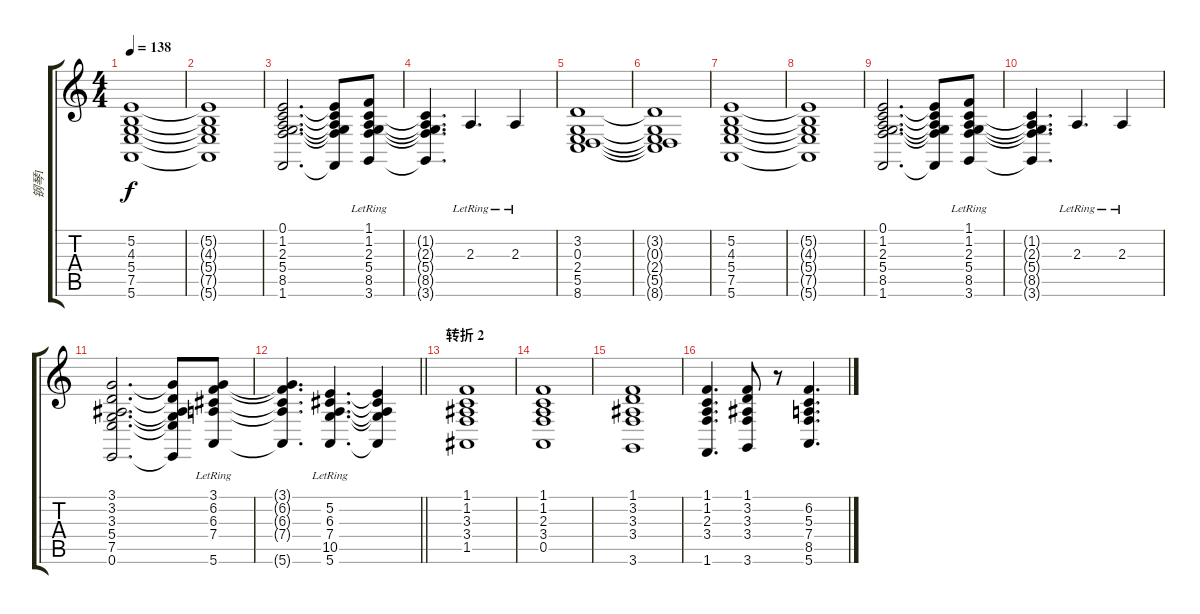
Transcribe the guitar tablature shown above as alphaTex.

\track ("钢琴1" "钢琴1") {instrument acousticgrandpiano}
\staff {score tabs}
\tuning (E4 B3 G3 D3 A2 E2) {hide}
\ts (4 4)
\tempo 138
\clef g2
\ks c
(5.2 4.3 5.4 7.5 5.6).1{dy f} |
(5.2{t} 4.3{t} 5.4{t} 7.5{t} 5.6{t}).1 |
(0.1 1.2 2.3 5.4 8.5 1.6).2{d} (0.1{t} 1.2{t} 2.3{t} 5.4{t} 8.5{t} 1.6{t}).8 (1.1{lr} 1.2{lr} 2.3{lr} 5.4{lr} 8.5{lr} 3.6{lr}).8 |
(1.2{t} 2.3{t} 5.4{t} 8.5{t} 3.6{t}).4{d} 2.3{lr}.4{d} 2.3{lr}.4 |
(3.2 0.3 2.4 5.5 8.6).1 |
(3.2{t} 0.3{t} 2.4{t} 5.5{t} 8.6{t}).1 |
(5.2 4.3 5.4 7.5 5.6).1 |
(5.2{t} 4.3{t} 5.4{t} 7.5{t} 5.6{t}).1 |
(0.1 1.2 2.3 5.4 8.5 1.6).2{d} (0.1{t} 1.2{t} 2.3{t} 5.4{t} 8.5{t} 1.6{t}).8 (1.1{lr} 1.2{lr} 2.3{lr} 5.4{lr} 8.5{lr} 3.6{lr}).8 |
(1.2{t} 2.3{t} 5.4{t} 8.5{t} 3.6{t}).4{d} 2.3{lr}.4{d} 2.3{lr}.4 |
(3.1 3.2 3.3 5.4 7.5 0.6).2{d} (3.1{t} 3.2{t} 3.3{t} 5.4{t} 7.5{t} 0.6{t}).8 (3.1{lr} 6.2{lr} 6.3{lr} 7.4{lr} 5.6{lr}).8 |
\barLineRight lightlight
(3.1{t} 6.2{t} 6.3{t} 7.4{t} 5.6{t}).4{d} (5.2{lr} 6.3{lr} 7.4{lr} 10.5{lr} 5.6).4{d} (5.2{t} 6.3{t} 7.4{t} 10.5{t} 5.6{t}).4 |
\section ("" "转折 2")
(1.1 1.2 3.3 3.4 1.5).1 |
(1.1 1.2 2.3 3.4 0.5).1 |
(1.1 3.2 3.3 3.4 3.6).1 |
(1.1 1.2 2.3 3.4 1.6).4{d} (1.1 3.2 3.3 3.4 3.6).8 r.8 (6.2 5.3 7.4 8.5 5.6).4{d}
